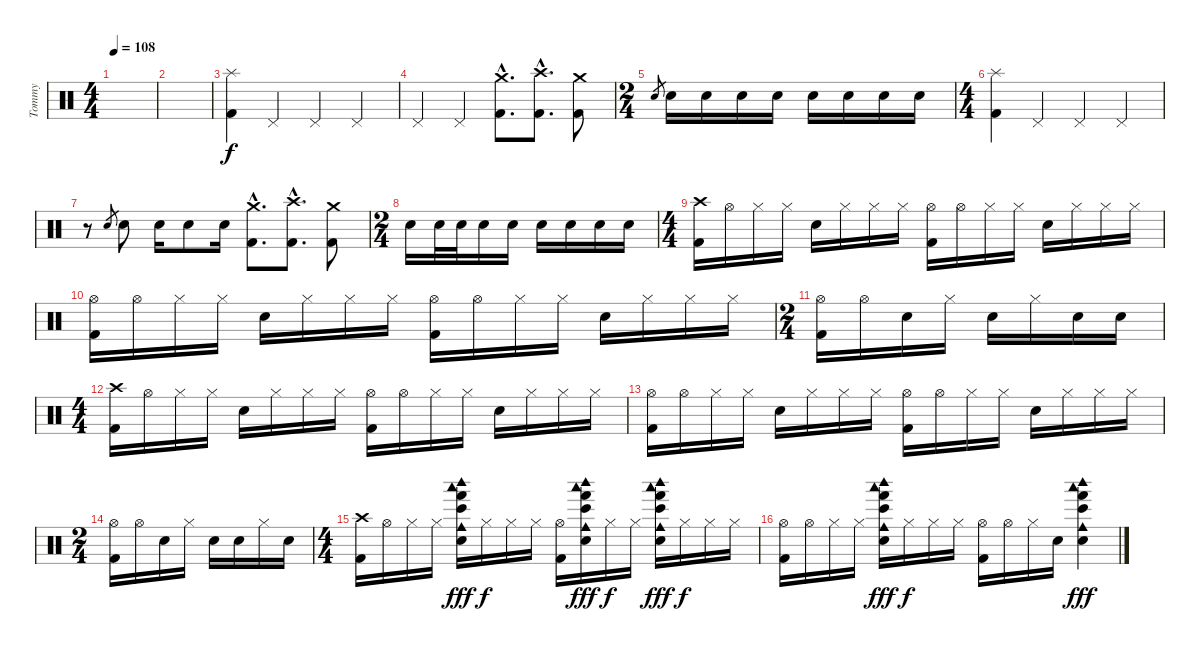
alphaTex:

\track ("Tommy" "Tommy") {instrument percussion}
\staff {score}
\articulation defaults
\ts (4 4)
\tempo 108
\clef neutral
\ks c
|
|
("Splash (hit)" "Kick (hit) 2").4 "Pedal Hi-Hat (hit)".4 "Pedal Hi-Hat (hit)".4 "Pedal Hi-Hat (hit)".4 |
"Pedal Hi-Hat (hit)".4 "Pedal Hi-Hat (hit)".4 ("Crash medium (hit)"{hac} "Kick (hit) 2"{hac}).8{d} ("Crash high (hit)"{hac} "Kick (hit) 2"{hac}).8{d} ("Crash medium (hit)" "Kick (hit) 2").8 |
\ts (2 4)
"Electric Snare (hit)".8{gr} "Electric Snare (hit)".16 "Electric Snare (hit)".16 "Electric Snare (hit)".16 "Electric Snare (hit)".16 "Electric Snare (hit)".16 "Electric Snare (hit)".16 "Electric Snare (hit)".16 "Electric Snare (hit)".16 |
\ts (4 4)
("Splash (hit)" "Kick (hit) 2").4 "Pedal Hi-Hat (hit)".4 "Pedal Hi-Hat (hit)".4 "Pedal Hi-Hat (hit)".4 |
r.8 "Electric Snare (hit)".8{gr} "Electric Snare (hit)".8 "Electric Snare (hit)".16 "Electric Snare (hit)".8 "Electric Snare (hit)".16 ("Crash medium (hit)"{hac} "Kick (hit) 2"{hac}).8{d} ("Crash high (hit)"{hac} "Kick (hit) 2"{hac}).8{d} ("Crash medium (hit)" "Kick (hit) 2").8 |
\ts (2 4)
"Electric Snare (hit)".16 "Electric Snare (hit)".32 "Electric Snare (hit)".32 "Electric Snare (hit)".16 "Electric Snare (hit)".16 "Electric Snare (hit)".16 "Electric Snare (hit)".16 "Electric Snare (hit)".16 "Electric Snare (hit)".16 |
\ts (4 4)
("Crash high (hit)" "Kick (hit) 2").16 "Hi-Hat (open)".16 "Hi-Hat (closed)".16 "Hi-Hat (closed)".16 "Electric Snare (hit)".16 "Hi-Hat (closed)".16 "Hi-Hat (closed)".16 "Hi-Hat (closed)".16 ("Hi-Hat (open)" "Kick (hit) 2").16 "Hi-Hat (open)".16 "Hi-Hat (closed)".16 "Hi-Hat (closed)".16 "Electric Snare (hit)".16 "Hi-Hat (closed)".16 "Hi-Hat (closed)".16 "Hi-Hat (closed)".16 |
("Hi-Hat (open)" "Kick (hit) 2").16 "Hi-Hat (open)".16 "Hi-Hat (closed)".16 "Hi-Hat (closed)".16 "Electric Snare (hit)".16 "Hi-Hat (closed)".16 "Hi-Hat (closed)".16 "Hi-Hat (closed)".16 ("Hi-Hat (open)" "Kick (hit) 2").16 "Hi-Hat (open)".16 "Hi-Hat (closed)".16 "Hi-Hat (closed)".16 "Electric Snare (hit)".16 "Hi-Hat (closed)".16 "Hi-Hat (closed)".16 "Hi-Hat (closed)".16 |
\ts (2 4)
("Hi-Hat (open)" "Kick (hit) 2").16 "Hi-Hat (open)".16 "Electric Snare (hit)".16 "Hi-Hat (closed)".16 "Electric Snare (hit)".16 "Hi-Hat (closed)".16 "Electric Snare (hit)".16 "Electric Snare (hit)".16 |
\ts (4 4)
("Crash high (hit)" "Kick (hit) 2").16 "Hi-Hat (open)".16 "Hi-Hat (closed)".16 "Hi-Hat (closed)".16 "Electric Snare (hit)".16 "Hi-Hat (closed)".16 "Hi-Hat (closed)".16 "Hi-Hat (closed)".16 ("Hi-Hat (open)" "Kick (hit) 2").16 "Hi-Hat (open)".16 "Hi-Hat (closed)".16 "Hi-Hat (closed)".16 "Electric Snare (hit)".16 "Hi-Hat (closed)".16 "Hi-Hat (closed)".16 "Hi-Hat (closed)".16 |
("Hi-Hat (open)" "Kick (hit) 2").16 "Hi-Hat (open)".16 "Hi-Hat (closed)".16 "Hi-Hat (closed)".16 "Electric Snare (hit)".16 "Hi-Hat (closed)".16 "Hi-Hat (closed)".16 "Hi-Hat (closed)".16 ("Hi-Hat (open)" "Kick (hit) 2").16 "Hi-Hat (open)".16 "Hi-Hat (closed)".16 "Hi-Hat (closed)".16 "Electric Snare (hit)".16 "Hi-Hat (closed)".16 "Hi-Hat (closed)".16 "Hi-Hat (closed)".16 |
\ts (2 4)
("Hi-Hat (open)" "Kick (hit) 2").16 "Hi-Hat (open)".16 "Electric Snare (hit)".16 "Hi-Hat (closed)".16 "Electric Snare (hit)".16 "Electric Snare (hit)".16 "Hi-Hat (closed)".16 "Electric Snare (hit)".16 |
\ts (4 4)
("Crash high (hit)" "Kick (hit) 2").16 "Hi-Hat (open)".16 "Hi-Hat (closed)".16 "Hi-Hat (closed)".16 ("Woodblock low (hit)" "Woodblock high (hit)" "Cowbell medium (hit)" "Electric Snare (hit)" "Hand (hit)" "Bongo High (hit)").16{dy fff} "Hi-Hat (closed)".16{dy f} "Hi-Hat (closed)".16 "Hi-Hat (closed)".16 ("Hi-Hat (open)" "Kick (hit) 2").16 ("Woodblock low (hit)" "Woodblock high (hit)" "Cowbell medium (hit)" "Electric Snare (hit)" "Hand (hit)" "Bongo High (hit)").16{dy fff} "Hi-Hat (closed)".16{dy f} "Hi-Hat (closed)".16 ("Woodblock low (hit)" "Woodblock high (hit)" "Cowbell medium (hit)" "Electric Snare (hit)" "Hand (hit)" "Bongo High (hit)").16{dy fff} "Hi-Hat (closed)".16{dy f} "Hi-Hat (closed)".16 "Hi-Hat (closed)".16 |
("Hi-Hat (open)" "Kick (hit) 2").16 "Hi-Hat (open)".16 "Hi-Hat (closed)".16 "Hi-Hat (closed)".16 ("Woodblock low (hit)" "Woodblock high (hit)" "Cowbell medium (hit)" "Electric Snare (hit)" "Hand (hit)" "Bongo High (hit)").16{dy fff} "Hi-Hat (closed)".16{dy f} "Hi-Hat (closed)".16 "Hi-Hat (closed)".16 ("Hi-Hat (open)" "Kick (hit) 2").16 "Hi-Hat (open)".16 "Hi-Hat (closed)".16 "Electric Snare (hit)".16 ("Woodblock low (hit)" "Woodblock high (hit)" "Cowbell medium (hit)" "Electric Snare (hit)" "Hand (hit)" "Bongo High (hit)").4{dy fff}
